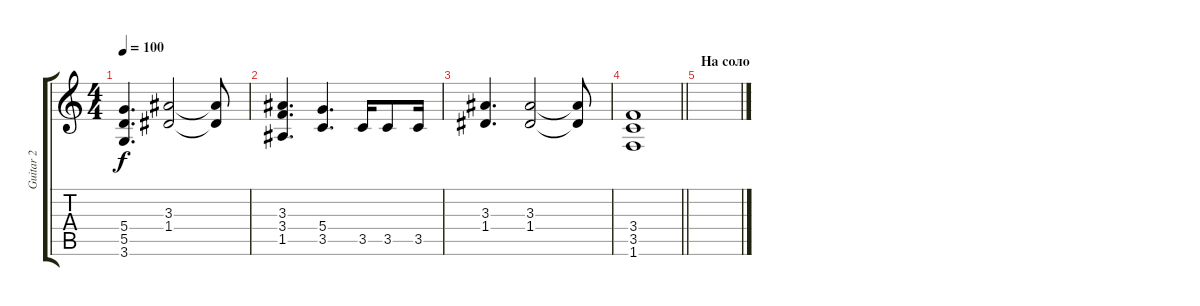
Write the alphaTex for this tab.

\track ("Guitar 2" "Guitar 2") {instrument overdrivenguitar}
\staff {score tabs}
\tuning (E4 B3 G3 D3 A2 E2) {hide}
\ts (4 4)
\tempo 100
\clef g2
\ks c
(5.4 5.5 3.6).4{d dy f} (3.3 1.4).2 (3.3{t} 1.4{t}).8 |
(3.3 3.4 1.5).4{d} (5.4 3.5).4{d} 3.5.16 3.5.8 3.5.16 |
(3.3 1.4).4{d} (3.3 1.4).2 (3.3{t} 1.4{t}).8 |
\barLineRight lightlight
(3.4 3.5 1.6).1 |
\section ("" "На соло")
